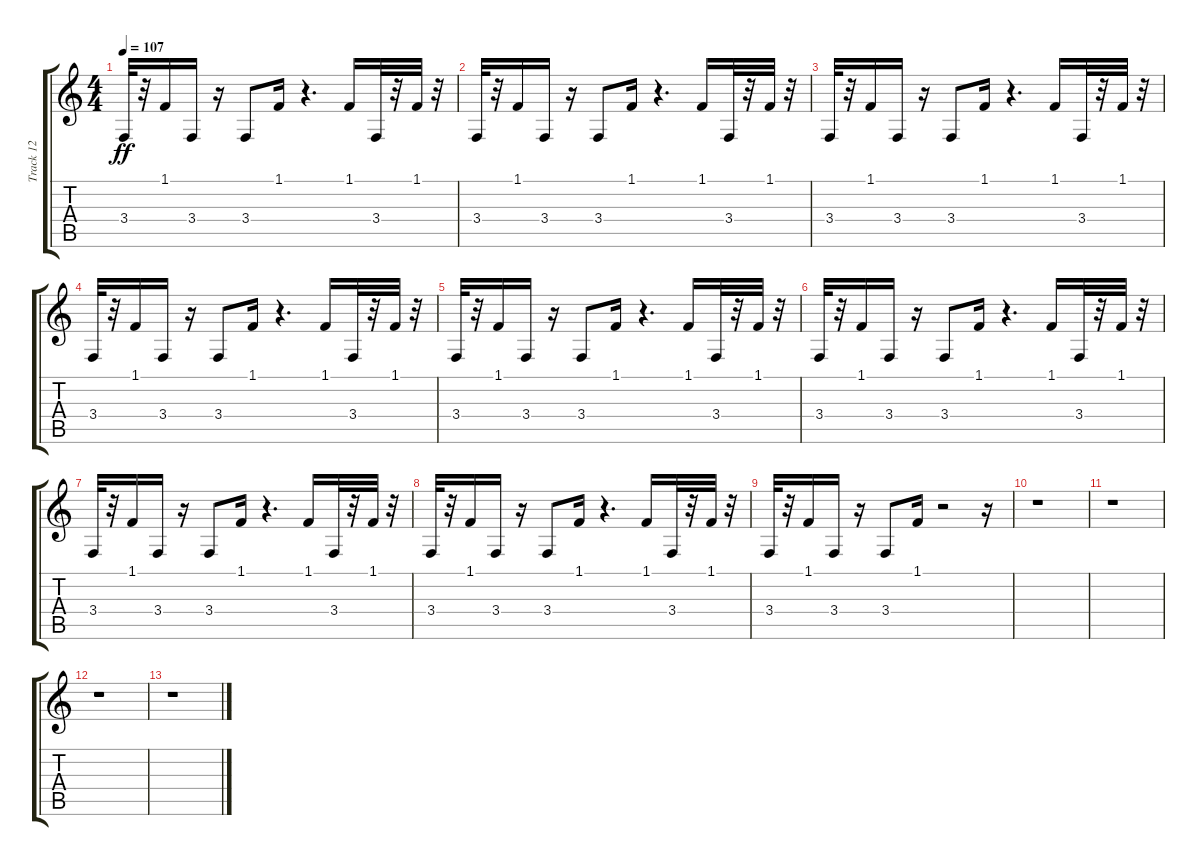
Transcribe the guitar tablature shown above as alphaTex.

\track ("Track 12" "Track 12") {instrument lead2sawtooth}
\staff {score tabs}
\tuning (E4 B3 G3 D3 A2 E2) {hide}
\ts (4 4)
\tempo 107
\clef g2
\ks c
3.4.32{dy ff} r.32 1.1.16 3.4.16 r.16 3.4.8 1.1.16 r.4{d} 1.1.16 3.4.32 r.32 1.1.32 r.32 |
3.4.32 r.32 1.1.16 3.4.16 r.16 3.4.8 1.1.16 r.4{d} 1.1.16 3.4.32 r.32 1.1.32 r.32 |
3.4.32 r.32 1.1.16 3.4.16 r.16 3.4.8 1.1.16 r.4{d} 1.1.16 3.4.32 r.32 1.1.32 r.32 |
3.4.32 r.32 1.1.16 3.4.16 r.16 3.4.8 1.1.16 r.4{d} 1.1.16 3.4.32 r.32 1.1.32 r.32 |
3.4.32 r.32 1.1.16 3.4.16 r.16 3.4.8 1.1.16 r.4{d} 1.1.16 3.4.32 r.32 1.1.32 r.32 |
3.4.32 r.32 1.1.16 3.4.16 r.16 3.4.8 1.1.16 r.4{d} 1.1.16 3.4.32 r.32 1.1.32 r.32 |
3.4.32 r.32 1.1.16 3.4.16 r.16 3.4.8 1.1.16 r.4{d} 1.1.16 3.4.32 r.32 1.1.32 r.32 |
3.4.32 r.32 1.1.16 3.4.16 r.16 3.4.8 1.1.16 r.4{d} 1.1.16 3.4.32 r.32 1.1.32 r.32 |
3.4.32 r.32 1.1.16 3.4.16 r.16 3.4.8 1.1.16 r.2 r.16 |
r.1 |
r.1 |
r.1 |
r.1
